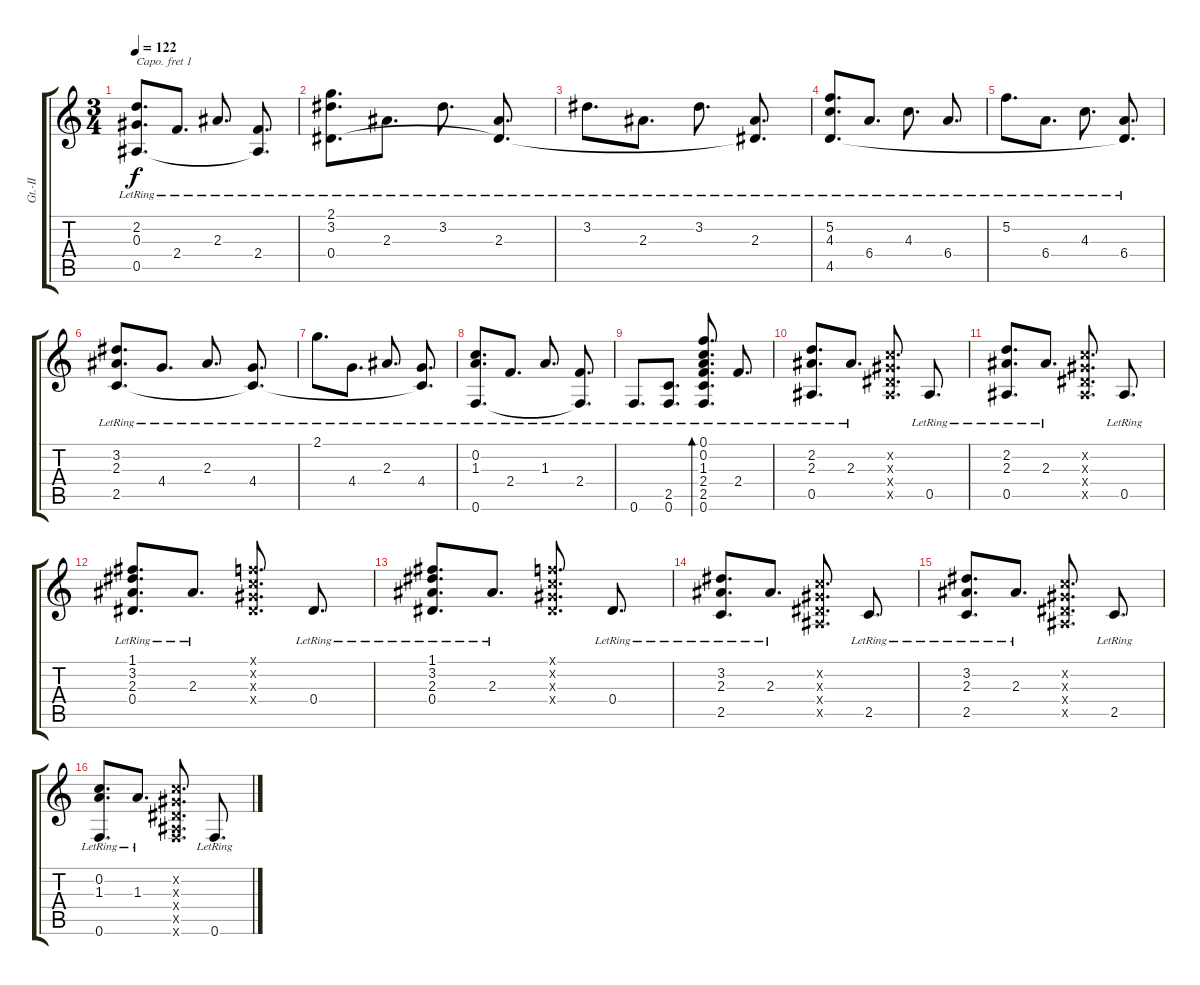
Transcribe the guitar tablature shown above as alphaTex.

\track ("Gt.-II" "Gt.-II") {instrument acousticguitarsteel}
\staff {score tabs}
\capo 1
\tuning (E4 B3 G3 D3 A2 E2) {hide}
\ts (3 4)
\tempo 122
\clef g2
\ks c
(2.2{lr} 0.3 0.5).8{d dy f} 2.4{lr}.8{d} 2.3{lr}.8{d} (2.4{lr} 0.5{t}).8{d} |
(2.1{lr} 3.2{lr} 0.4{lr}).8{d} 2.3{lr}.8{d} 3.2{lr}.8{d} (2.3{lr} 0.4{t}).8{d} |
3.2{lr}.8{d} 2.3{lr}.8{d} 3.2{lr}.8{d} (2.3{lr} 0.4{t}).8{d} |
(5.2{lr} 4.3{lr} 4.5{lr}).8{d} 6.4{lr}.8{d} 4.3{lr}.8{d} 6.4{lr}.8{d} |
5.2{lr}.8{d} 6.4{lr}.8{d} 4.3{lr}.8{d} (6.4{lr} 4.5{t}).8{d} |
(3.2{lr} 2.3{lr} 2.5{lr}).8{d} 4.4{lr}.8{d} 2.3{lr}.8{d} (4.4{lr} 2.5{t}).8{d} |
2.1{lr}.8{d} 4.4{lr}.8{d} 2.3{lr}.8{d} (4.4{lr} 2.5{t}).8{d} |
(0.2{lr} 1.3{lr} 0.6{lr}).8{d} 2.4{lr}.8{d} 1.3{lr}.8{d} (2.4{lr} 0.6{t}).8{d} |
0.6{lr}.8{d} (2.5{lr} 0.6{lr}).8{d} (0.1 0.2 1.3{lr} 2.4 2.5 0.6).8{d bd 120} 2.4{lr}.8{d} |
(2.2{lr} 2.3{lr} 0.5{lr}).8{d} 2.3{lr}.8{d} (0.2{x} 0.3{x} 0.4{x} 0.5{x}).8{d} 0.5{lr}.8{d} |
(2.2{lr} 2.3{lr} 0.5{lr}).8{d} 2.3{lr}.8{d} (0.2{x} 0.3{x} 0.4{x} 0.5{x}).8{d} 0.5{lr}.8{d} |
(1.1{lr} 3.2{lr} 2.3{lr} 0.4{lr}).8{d} 2.3{lr}.8{d} (0.1{x} 0.2{x} 0.3{x} 0.4{x}).8{d} 0.4{lr}.8{d} |
(1.1{lr} 3.2{lr} 2.3{lr} 0.4{lr}).8{d} 2.3{lr}.8{d} (0.1{x} 0.2{x} 0.3{x} 0.4{x}).8{d} 0.4{lr}.8{d} |
(3.2{lr} 2.3{lr} 2.5{lr}).8{d} 2.3{lr}.8{d} (0.2{x} 0.3{x} 0.4{x} 0.5{x}).8{d} 2.5{lr}.8{d} |
(3.2{lr} 2.3{lr} 2.5{lr}).8{d} 2.3{lr}.8{d} (0.2{x} 0.3{x} 0.4{x} 0.5{x}).8{d} 2.5{lr}.8{d} |
(0.2{lr} 1.3{lr} 0.6{lr}).8{d} 1.3{lr}.8{d} (0.2{x} 0.3{x} 0.4{x} 0.5{x} 0.6{x}).8{d} 0.6{lr}.8{d}
